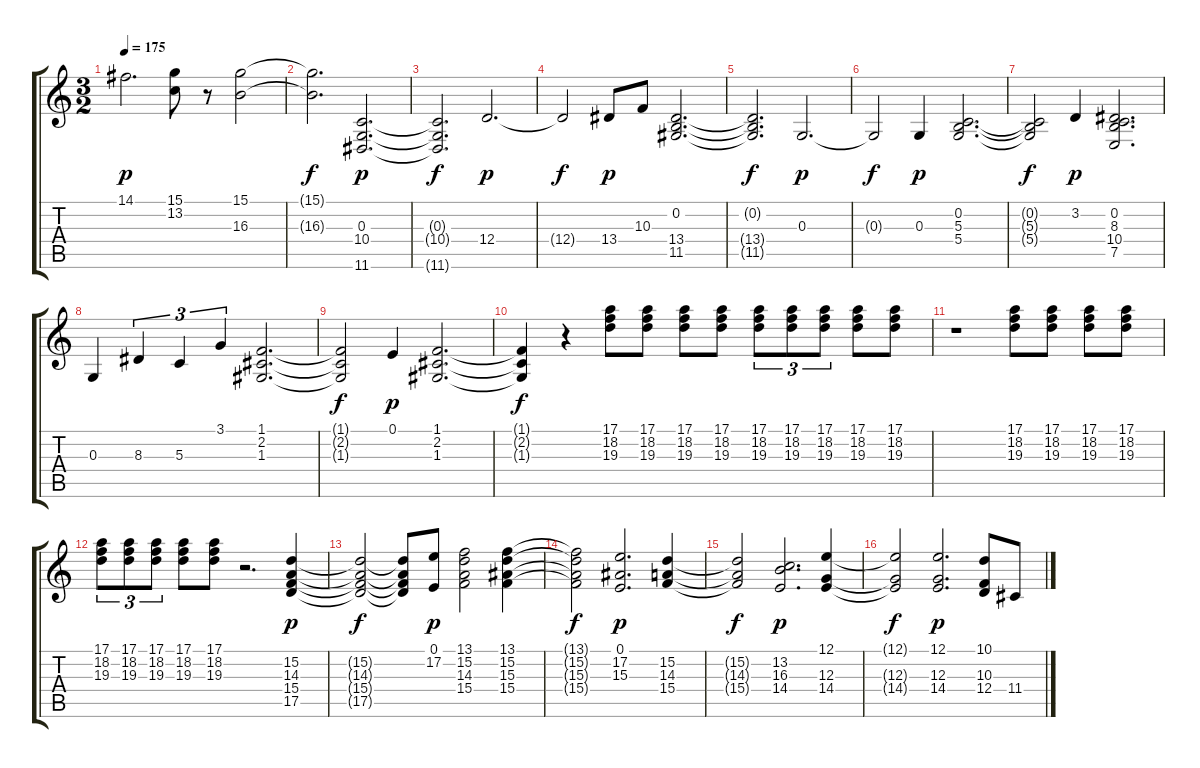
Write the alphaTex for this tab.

\track "" {instrument trumpet}
\staff {score tabs}
\tuning (E4 B3 G3 D3 A2 E2) {hide}
\ts (3 2)
\tempo 175
\clef g2
\ks c
14.1.2{d dy p} (15.1 13.2).8 r.8 (15.1 16.3).2 |
(15.1{t} 16.3{t}).2{d dy f} (0.3 10.4 11.6).2{d dy p} |
(0.3{t} 10.4{t} 11.6{t}).2{d dy f} 12.4.2{d dy p} |
12.4{t}.2{dy f} 13.4.8{dy p} 10.3.8 (0.2 13.4 11.5).2{d} |
(0.2{t} 13.4{t} 11.5{t}).2{d dy f} 0.3.2{d dy p} |
0.3{t}.2{dy f} 0.3.4{dy p} (0.2 5.3 5.4).2{d} |
(0.2{t} 5.3{t} 5.4{t}).2{dy f} 3.2.4{dy p} (0.2 8.3 10.4 7.5).2{d} |
0.3.4 8.3.4{tu (3 2)} 5.3.4{tu (3 2)} 3.1.4{tu (3 2)} (1.1 2.2 1.3).2{d} |
(1.1{t} 2.2{t} 1.3{t}).2{dy f} 0.1.4{dy p} (1.1 2.2 1.3).2{d} |
(1.1{t} 2.2{t} 1.3{t}).4{dy f} r.4 (17.1 18.2 19.3).8 (17.1 18.2 19.3).8 (17.1 18.2 19.3).8 (17.1 18.2 19.3).8 (17.1 18.2 19.3).8{tu (3 2)} (17.1 18.2 19.3).8{tu (3 2)} (17.1 18.2 19.3).8{tu (3 2)} (17.1 18.2 19.3).8 (17.1 18.2 19.3).8 |
r.1 (17.1 18.2 19.3).8 (17.1 18.2 19.3).8 (17.1 18.2 19.3).8 (17.1 18.2 19.3).8 |
(17.1 18.2 19.3).8{tu (3 2)} (17.1 18.2 19.3).8{tu (3 2)} (17.1 18.2 19.3).8{tu (3 2)} (17.1 18.2 19.3).8 (17.1 18.2 19.3).8 r.2{d} (15.2 14.3 15.4 17.5).4{dy p} |
(15.2{t} 14.3{t} 15.4{t} 17.5{t}).2{dy f} (15.2{t} 14.3{t} 15.4{t} 17.5{t}).8 (0.1 17.2).8{dy p} (13.1 15.2 14.3 15.4).2 (13.1 15.2 15.3 15.4).4 |
(13.1{t} 15.2{t} 15.3{t} 15.4{t}).2{dy f} (0.1 17.2 15.3).2{d dy p} (15.2 14.3 15.4).4 |
(15.2{t} 14.3{t} 15.4{t}).2{dy f} (13.2 16.3 14.4).2{d dy p} (12.1 12.3 14.4).4 |
(12.1{t} 12.3{t} 14.4{t}).2{dy f} (12.1 12.3 14.4).2{d dy p} (10.1 10.3 12.4).8 11.4.8
